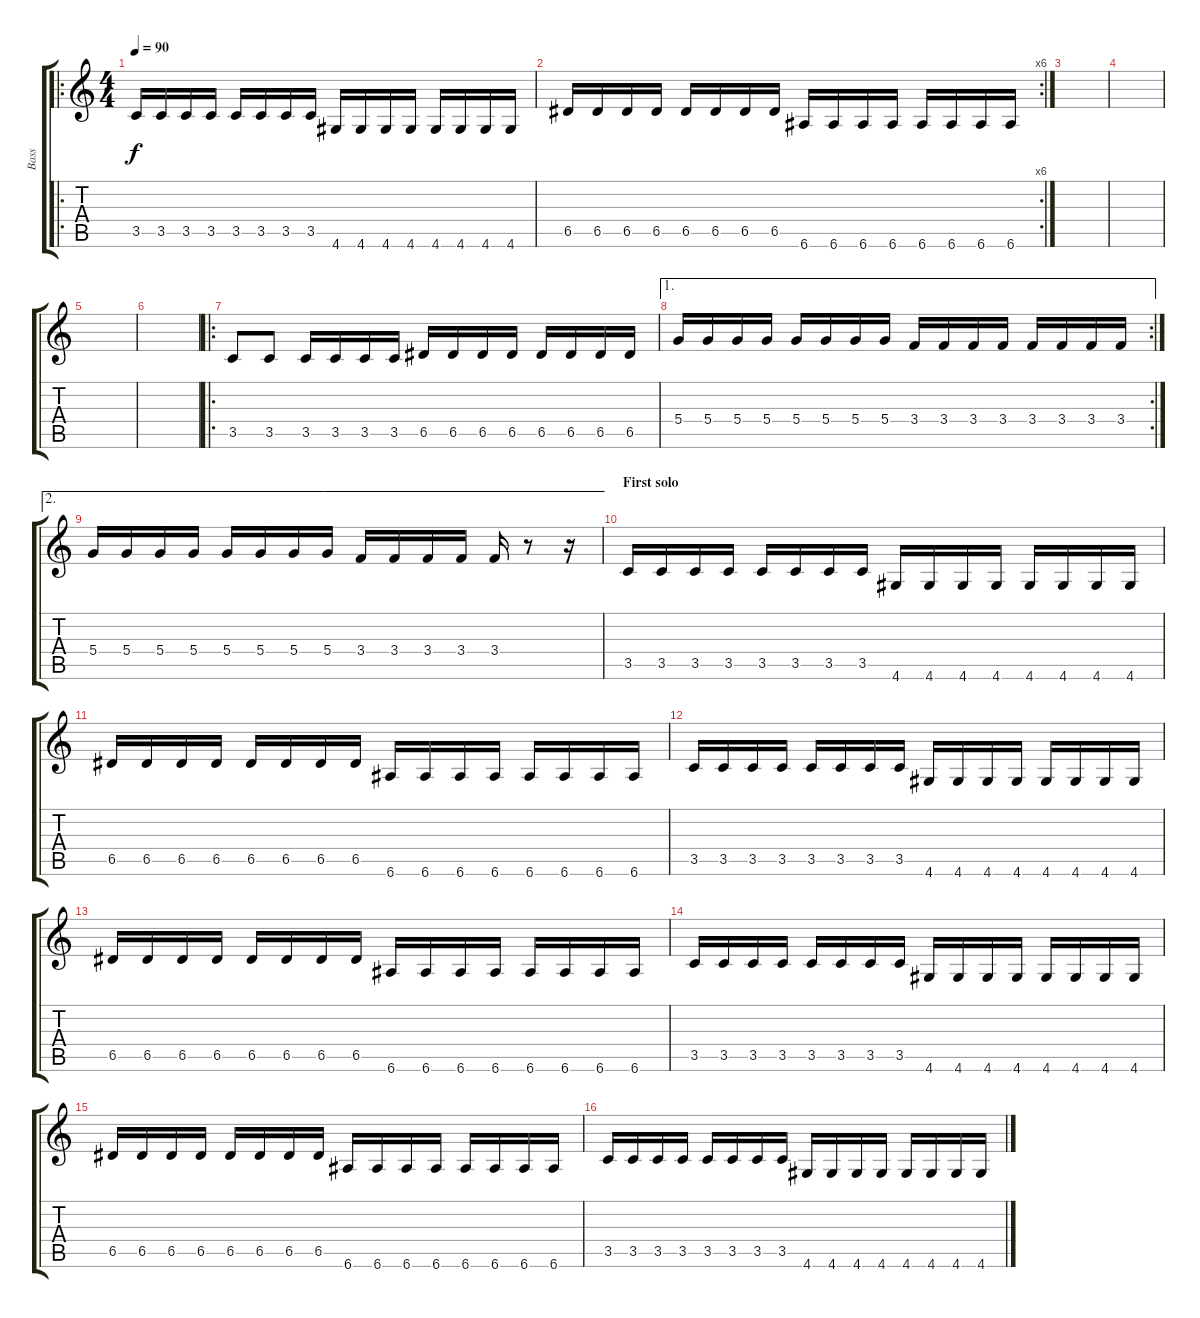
\track ("Bass" "Bass") {instrument electricbassfinger}
\staff {score tabs}
\tuning (E4 B3 G3 D3 A2 E2) {hide}
\ro
\ts (4 4)
\tempo 90
\clef g2
\ks c
3.5.16{dy f} 3.5.16 3.5.16 3.5.16 3.5.16 3.5.16 3.5.16 3.5.16 4.6.16 4.6.16 4.6.16 4.6.16 4.6.16 4.6.16 4.6.16 4.6.16 |
\rc 6
6.5.16 6.5.16 6.5.16 6.5.16 6.5.16 6.5.16 6.5.16 6.5.16 6.6.16 6.6.16 6.6.16 6.6.16 6.6.16 6.6.16 6.6.16 6.6.16 |
|
|
|
|
\ro
3.5.8 3.5.8 3.5.16 3.5.16 3.5.16 3.5.16 6.5.16 6.5.16 6.5.16 6.5.16 6.5.16 6.5.16 6.5.16 6.5.16 |
\ae 1
\rc 2
5.4.16 5.4.16 5.4.16 5.4.16 5.4.16 5.4.16 5.4.16 5.4.16 3.4.16 3.4.16 3.4.16 3.4.16 3.4.16 3.4.16 3.4.16 3.4.16 |
\ae 2
5.4.16 5.4.16 5.4.16 5.4.16 5.4.16 5.4.16 5.4.16 5.4.16 3.4.16 3.4.16 3.4.16 3.4.16 3.4.16 r.8 r.16 |
\section ("" "First solo")
3.5.16 3.5.16 3.5.16 3.5.16 3.5.16 3.5.16 3.5.16 3.5.16 4.6.16 4.6.16 4.6.16 4.6.16 4.6.16 4.6.16 4.6.16 4.6.16 |
6.5.16 6.5.16 6.5.16 6.5.16 6.5.16 6.5.16 6.5.16 6.5.16 6.6.16 6.6.16 6.6.16 6.6.16 6.6.16 6.6.16 6.6.16 6.6.16 |
3.5.16 3.5.16 3.5.16 3.5.16 3.5.16 3.5.16 3.5.16 3.5.16 4.6.16 4.6.16 4.6.16 4.6.16 4.6.16 4.6.16 4.6.16 4.6.16 |
6.5.16 6.5.16 6.5.16 6.5.16 6.5.16 6.5.16 6.5.16 6.5.16 6.6.16 6.6.16 6.6.16 6.6.16 6.6.16 6.6.16 6.6.16 6.6.16 |
3.5.16 3.5.16 3.5.16 3.5.16 3.5.16 3.5.16 3.5.16 3.5.16 4.6.16 4.6.16 4.6.16 4.6.16 4.6.16 4.6.16 4.6.16 4.6.16 |
6.5.16 6.5.16 6.5.16 6.5.16 6.5.16 6.5.16 6.5.16 6.5.16 6.6.16 6.6.16 6.6.16 6.6.16 6.6.16 6.6.16 6.6.16 6.6.16 |
3.5.16 3.5.16 3.5.16 3.5.16 3.5.16 3.5.16 3.5.16 3.5.16 4.6.16 4.6.16 4.6.16 4.6.16 4.6.16 4.6.16 4.6.16 4.6.16
